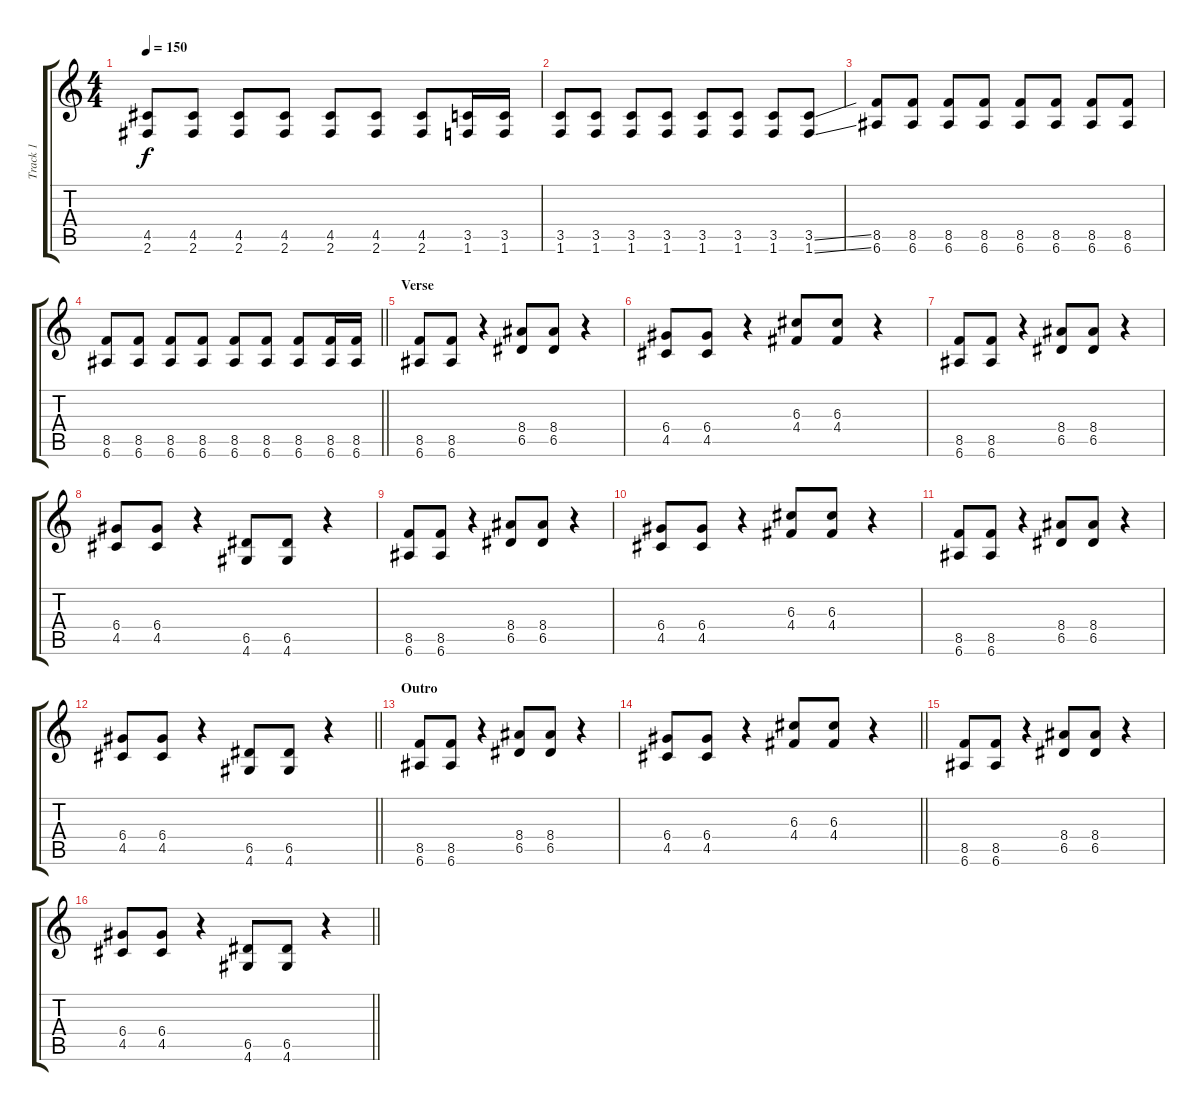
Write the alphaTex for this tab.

\track ("Track 1" "Track 1") {instrument overdrivenguitar}
\staff {score tabs}
\tuning (E4 B3 G3 D3 A2 E2) {hide}
\ts (4 4)
\tempo 150
\clef g2
\ks c
(4.5 2.6).8{dy f} (4.5 2.6).8 (4.5 2.6).8 (4.5 2.6).8 (4.5 2.6).8 (4.5 2.6).8 (4.5 2.6).8 (3.5 1.6).16 (3.5 1.6).16 |
(3.5 1.6).8 (3.5 1.6).8 (3.5 1.6).8 (3.5 1.6).8 (3.5 1.6).8 (3.5 1.6).8 (3.5 1.6).8 (3.5{ss} 1.6{ss}).8 |
(8.5 6.6).8 (8.5 6.6).8 (8.5 6.6).8 (8.5 6.6).8 (8.5 6.6).8 (8.5 6.6).8 (8.5 6.6).8 (8.5 6.6).8 |
\barLineRight lightlight
(8.5 6.6).8 (8.5 6.6).8 (8.5 6.6).8 (8.5 6.6).8 (8.5 6.6).8 (8.5 6.6).8 (8.5 6.6).8 (8.5 6.6).16 (8.5 6.6).16 |
\section ("" "Verse")
(8.5 6.6).8{instrument overdrivenguitar} (8.5 6.6).8 r.4 (8.4 6.5).8 (8.4 6.5).8 r.4 |
(6.4 4.5).8 (6.4 4.5).8 r.4 (6.3 4.4).8 (6.3 4.4).8 r.4 |
(8.5 6.6).8 (8.5 6.6).8 r.4 (8.4 6.5).8 (8.4 6.5).8 r.4 |
(6.4 4.5).8 (6.4 4.5).8 r.4 (6.5 4.6).8 (6.5 4.6).8 r.4 |
(8.5 6.6).8 (8.5 6.6).8 r.4 (8.4 6.5).8 (8.4 6.5).8 r.4 |
(6.4 4.5).8 (6.4 4.5).8 r.4 (6.3 4.4).8 (6.3 4.4).8 r.4 |
(8.5 6.6).8 (8.5 6.6).8 r.4 (8.4 6.5).8 (8.4 6.5).8 r.4 |
\barLineRight lightlight
(6.4 4.5).8 (6.4 4.5).8 r.4 (6.5 4.6).8 (6.5 4.6).8 r.4 |
\section ("" "Outro")
(8.5 6.6).8 (8.5 6.6).8 r.4 (8.4 6.5).8 (8.4 6.5).8 r.4 |
\barLineRight lightlight
(6.4 4.5).8 (6.4 4.5).8 r.4 (6.3 4.4).8 (6.3 4.4).8 r.4 |
(8.5 6.6).8 (8.5 6.6).8 r.4 (8.4 6.5).8 (8.4 6.5).8 r.4 |
\barLineRight lightlight
(6.4 4.5).8 (6.4 4.5).8 r.4 (6.5 4.6).8 (6.5 4.6).8 r.4
